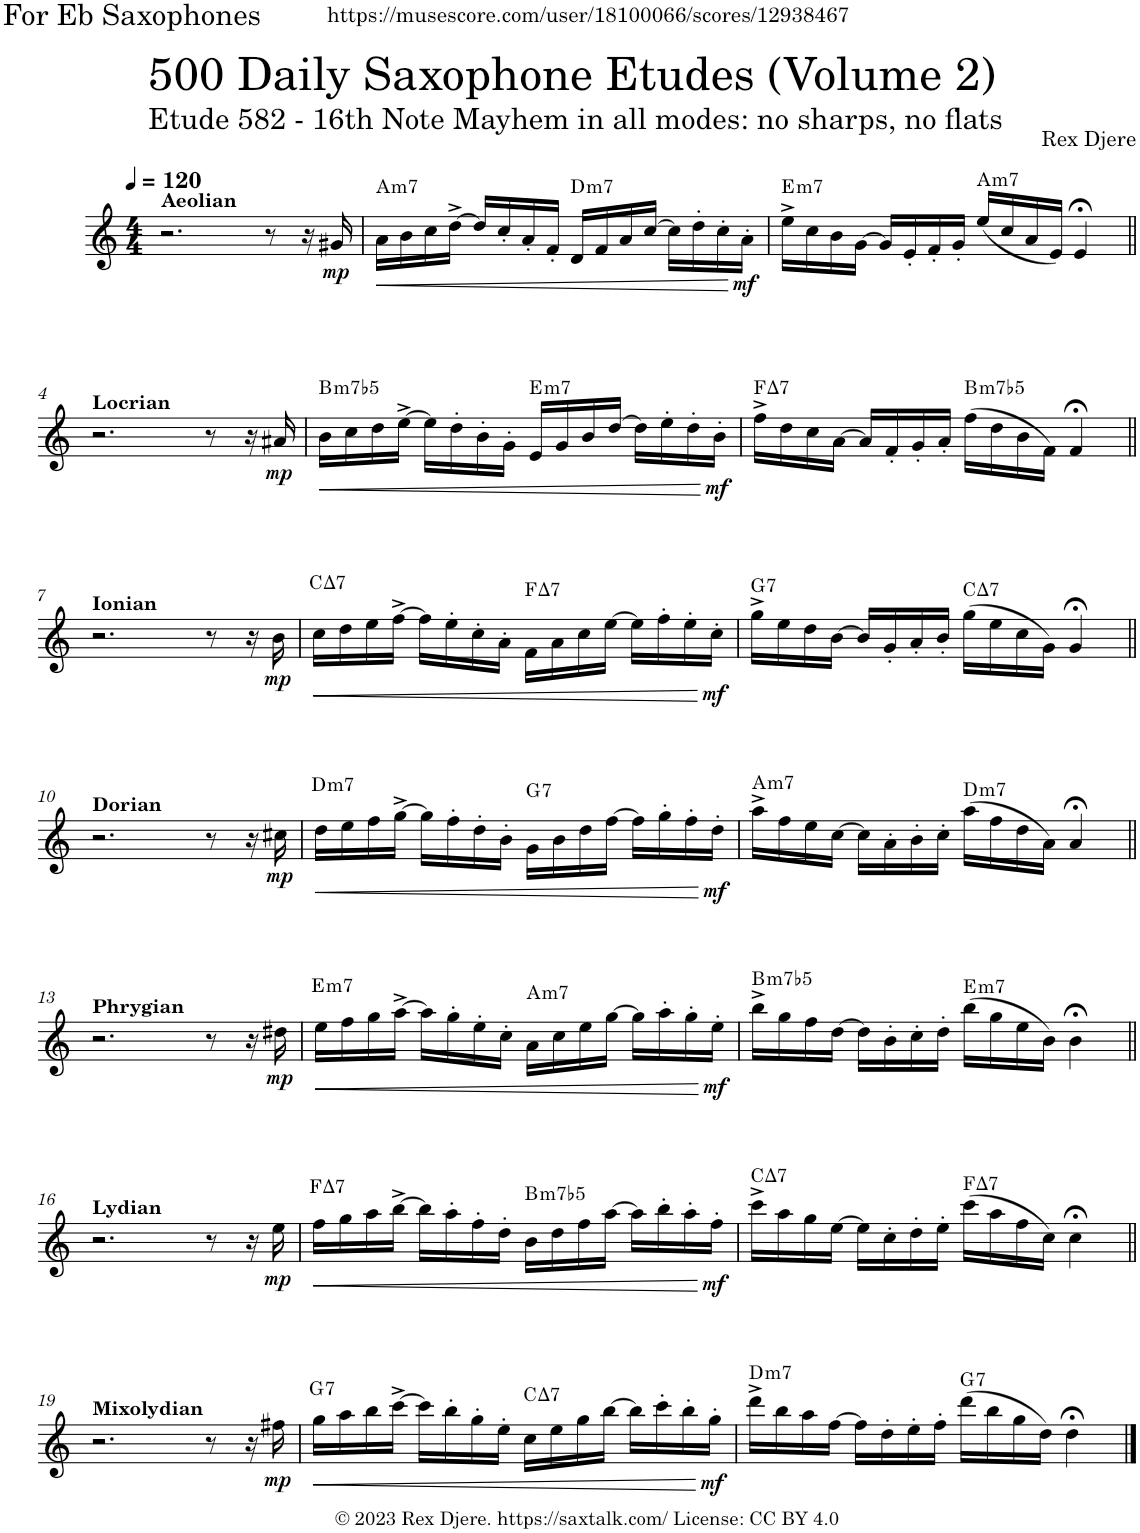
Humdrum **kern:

**kern	**dynam	**harte
*part1	*part1	*part1
*staff1	*staff1	*
*I"Alto Saxophone	*	*
*I'A. Sax.	*	*
*clefG2	*	*
*Trd5c9	*	*
*k[]	*	*
*M4/4	*	*
*MM120	*	*
=1	=1	=1
!LO:TX:a:B:t=Aeolian	!	!
2.r	.	.
8r	.	.
16r	.	.
!	!LO:DY:b	!
16g#X/	mp	.
=2	=2	=2
!	!LO:HP:b	!LO:H:kt=m7
16a\LL	<	A:min7
16b\	.	.
16cc\	.	.
[16dd^\JJ	.	.
16dd/LL]	.	.
16cc'/	.	.
16a'/	.	.
16f'/JJ	.	.
!	!	!LO:H:kt=m7
16d/LL	.	D:min7
16f/	.	.
16a/	.	.
[16cc/JJ	.	.
16cc\LL]	.	.
16dd'\	.	.
16cc'\	.	.
!	!LO:DY:n=1:b	!
16a'\JJ	[ mf	.
=3	=3	=3
!	!	!LO:H:kt=m7
16ee^\LL	.	E:min7
16cc\	.	.
16b\	.	.
[16g\JJ	.	.
16g/LL]	.	.
16e'/	.	.
16f'/	.	.
16g'/JJ	.	.
!	!	!LO:H:kt=m7
(16ee/LL	.	A:min7
16cc/	.	.
16a/	.	.
16e/JJ)	.	.
4e;</	.	.
!!LO:LB:g=z
=4||	=4||	=4||
!LO:TX:a:B:t=Locrian	!	!
2.r	.	.
8r	.	.
16r	.	.
!	!LO:DY:b	!
16a#X/	mp	.
=5	=5	=5
!	!LO:HP:b	!LO:H:kt=m7b5
16b\LL	<	B:hdim7
16cc\	.	.
16dd\	.	.
[16ee^\JJ	.	.
16ee\LL]	.	.
16dd'\	.	.
16b'\	.	.
16g'\JJ	.	.
!	!	!LO:H:kt=m7
16e/LL	.	E:min7
16g/	.	.
16b/	.	.
[16dd/JJ	.	.
16dd\LL]	.	.
16ee'\	.	.
16dd'\	.	.
!	!LO:DY:n=1:b	!
16b'\JJ	[ mf	.
=6	=6	=6
!	!	!LO:H:kt=7
16ff^\LL	.	F:maj7
16dd\	.	.
16cc\	.	.
[16a\JJ	.	.
16a/LL]	.	.
16f'/	.	.
16g'/	.	.
16a'/JJ	.	.
!	!	!LO:H:kt=m7b5
(16ff\LL	.	B:hdim7
16dd\	.	.
16b\	.	.
16f\JJ)	.	.
4f;</	.	.
!!LO:LB:g=z
=7||	=7||	=7||
!LO:TX:a:B:t=Ionian	!	!
2.r	.	.
8r	.	.
16r	.	.
!	!LO:DY:b	!
16b\	mp	.
=8	=8	=8
!	!LO:HP:b	!LO:H:kt=7
16cc\LL	<	C:maj7
16dd\	.	.
16ee\	.	.
[16ff^\JJ	.	.
16ff\LL]	.	.
16ee'\	.	.
16cc'\	.	.
16a'\JJ	.	.
!	!	!LO:H:kt=7
16f\LL	.	F:maj7
16a\	.	.
16cc\	.	.
[16ee\JJ	.	.
16ee\LL]	.	.
16ff'\	.	.
16ee'\	.	.
!	!LO:DY:n=1:b	!
16cc'\JJ	[ mf	.
=9	=9	=9
!	!	!LO:H:kt=7
16gg^\LL	.	G:7
16ee\	.	.
16dd\	.	.
[16b\JJ	.	.
16b/LL]	.	.
16g'/	.	.
16a'/	.	.
16b'/JJ	.	.
!	!	!LO:H:kt=7
(16gg\LL	.	C:maj7
16ee\	.	.
16cc\	.	.
16g\JJ)	.	.
4g;</	.	.
!!LO:LB:g=z
=10||	=10||	=10||
!LO:TX:a:B:t=Dorian	!	!
2.r	.	.
8r	.	.
16r	.	.
!	!LO:DY:b	!
16cc#X\	mp	.
=11	=11	=11
!	!LO:HP:b	!LO:H:kt=m7
16dd\LL	<	D:min7
16ee\	.	.
16ff\	.	.
[16gg^\JJ	.	.
16gg\LL]	.	.
16ff'\	.	.
16dd'\	.	.
16b'\JJ	.	.
!	!	!LO:H:kt=7
16g\LL	.	G:7
16b\	.	.
16dd\	.	.
[16ff\JJ	.	.
16ff\LL]	.	.
16gg'\	.	.
16ff'\	.	.
!	!LO:DY:n=1:b	!
16dd'\JJ	[ mf	.
=12	=12	=12
!	!	!LO:H:kt=m7
16aa^\LL	.	A:min7
16ff\	.	.
16ee\	.	.
[16cc\JJ	.	.
16cc\LL]	.	.
16a'\	.	.
16b'\	.	.
16cc'\JJ	.	.
!	!	!LO:H:kt=m7
(16aa\LL	.	D:min7
16ff\	.	.
16dd\	.	.
16a\JJ)	.	.
4a;</	.	.
!!LO:LB:g=z
=13||	=13||	=13||
!LO:TX:a:B:t=Phrygian	!	!
2.r	.	.
8r	.	.
16r	.	.
!	!LO:DY:b	!
16dd#X\	mp	.
=14	=14	=14
!	!LO:HP:b	!LO:H:kt=m7
16ee\LL	<	E:min7
16ff\	.	.
16gg\	.	.
[16aa^\JJ	.	.
16aa\LL]	.	.
16gg'\	.	.
16ee'\	.	.
16cc'\JJ	.	.
!	!	!LO:H:kt=m7
16a\LL	.	A:min7
16cc\	.	.
16ee\	.	.
[16gg\JJ	.	.
16gg\LL]	.	.
16aa'\	.	.
16gg'\	.	.
!	!LO:DY:n=1:b	!
16ee'\JJ	[ mf	.
=15	=15	=15
!	!	!LO:H:kt=m7b5
16bb^\LL	.	B:hdim7
16gg\	.	.
16ff\	.	.
[16dd\JJ	.	.
16dd\LL]	.	.
16b'\	.	.
16cc'\	.	.
16dd'\JJ	.	.
!	!	!LO:H:kt=m7
(16bb\LL	.	E:min7
16gg\	.	.
16ee\	.	.
16b\JJ)	.	.
4b;<\	.	.
!!LO:LB:g=z
=16||	=16||	=16||
!LO:TX:a:B:t=Lydian	!	!
2.r	.	.
8r	.	.
16r	.	.
!	!LO:DY:b	!
16ee\	mp	.
=17	=17	=17
!	!LO:HP:b	!LO:H:kt=7
16ff\LL	<	F:maj7
16gg\	.	.
16aa\	.	.
[16bb^\JJ	.	.
16bb\LL]	.	.
16aa'\	.	.
16ff'\	.	.
16dd'\JJ	.	.
!	!	!LO:H:kt=m7b5
16b\LL	.	B:hdim7
16dd\	.	.
16ff\	.	.
[16aa\JJ	.	.
16aa\LL]	.	.
16bb'\	.	.
16aa'\	.	.
!	!LO:DY:n=1:b	!
16ff'\JJ	[ mf	.
=18	=18	=18
!	!	!LO:H:kt=7
16ccc^\LL	.	C:maj7
16aa\	.	.
16gg\	.	.
[16ee\JJ	.	.
16ee\LL]	.	.
16cc'\	.	.
16dd'\	.	.
16ee'\JJ	.	.
!	!	!LO:H:kt=7
(16ccc\LL	.	F:maj7
16aa\	.	.
16ff\	.	.
16cc\JJ)	.	.
4cc;<\	.	.
!!LO:LB:g=z
=19||	=19||	=19||
!LO:TX:a:B:t=Mixolydian	!	!
2.r	.	.
8r	.	.
16r	.	.
!	!LO:DY:b	!
16ff#X\	mp	.
=20	=20	=20
!	!LO:HP:b	!LO:H:kt=7
16gg\LL	<	G:7
16aa\	.	.
16bb\	.	.
[16ccc^\JJ	.	.
16ccc\LL]	.	.
16bb'\	.	.
16gg'\	.	.
16ee'\JJ	.	.
!	!	!LO:H:kt=7
16cc\LL	.	C:maj7
16ee\	.	.
16gg\	.	.
[16bb\JJ	.	.
16bb\LL]	.	.
16ccc'\	.	.
16bb'\	.	.
!	!LO:DY:n=1:b	!
16gg'\JJ	[ mf	.
=21	=21	=21
!	!	!LO:H:kt=m7
16ddd^\LL	.	D:min7
16bb\	.	.
16aa\	.	.
[16ff\JJ	.	.
16ff\LL]	.	.
16dd'\	.	.
16ee'\	.	.
16ff'\JJ	.	.
!	!	!LO:H:kt=7
(16ddd\LL	.	G:7
16bb\	.	.
16gg\	.	.
16dd\JJ)	.	.
4dd;<\	.	.
==	==	==
*-	*-	*-
